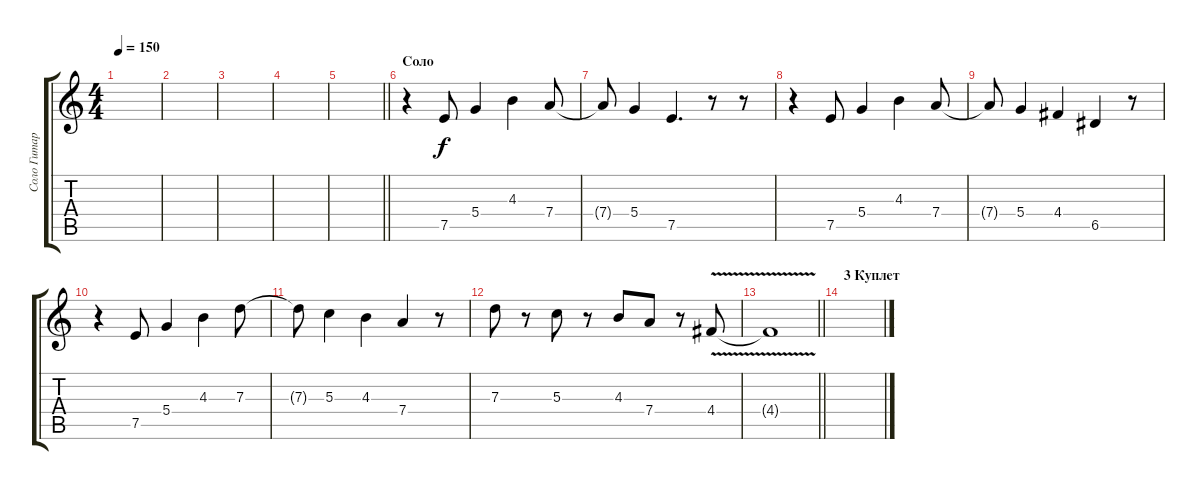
\track ("Соло Гитара" "Соло Гитар") {instrument overdrivenguitar}
\staff {score tabs}
\tuning (E4 B3 G3 D3 A2 E2) {hide}
\ts (4 4)
\tempo 150
\clef g2
\ks c
|
|
|
|
\barLineRight lightlight
|
\section ("" "Соло")
r.4 7.5.8 5.4.4 4.3.4 7.4.8 |
7.4{t}.8 5.4.4 7.5.4{d} r.8 r.8 |
r.4 7.5.8 5.4.4 4.3.4 7.4.8 |
7.4{t}.8 5.4.4 4.4.4 6.5.4 r.8 |
r.4 7.5.8 5.4.4 4.3.4 7.3.8 |
7.3{t}.8 5.3.4 4.3.4 7.4.4 r.8 |
7.3.8 r.8 5.3.8 r.8 4.3.8 7.4.8 r.8 4.4{v}.8 |
\barLineRight lightlight
4.4{t}.1 |
\section ("" "3 Куплет")
